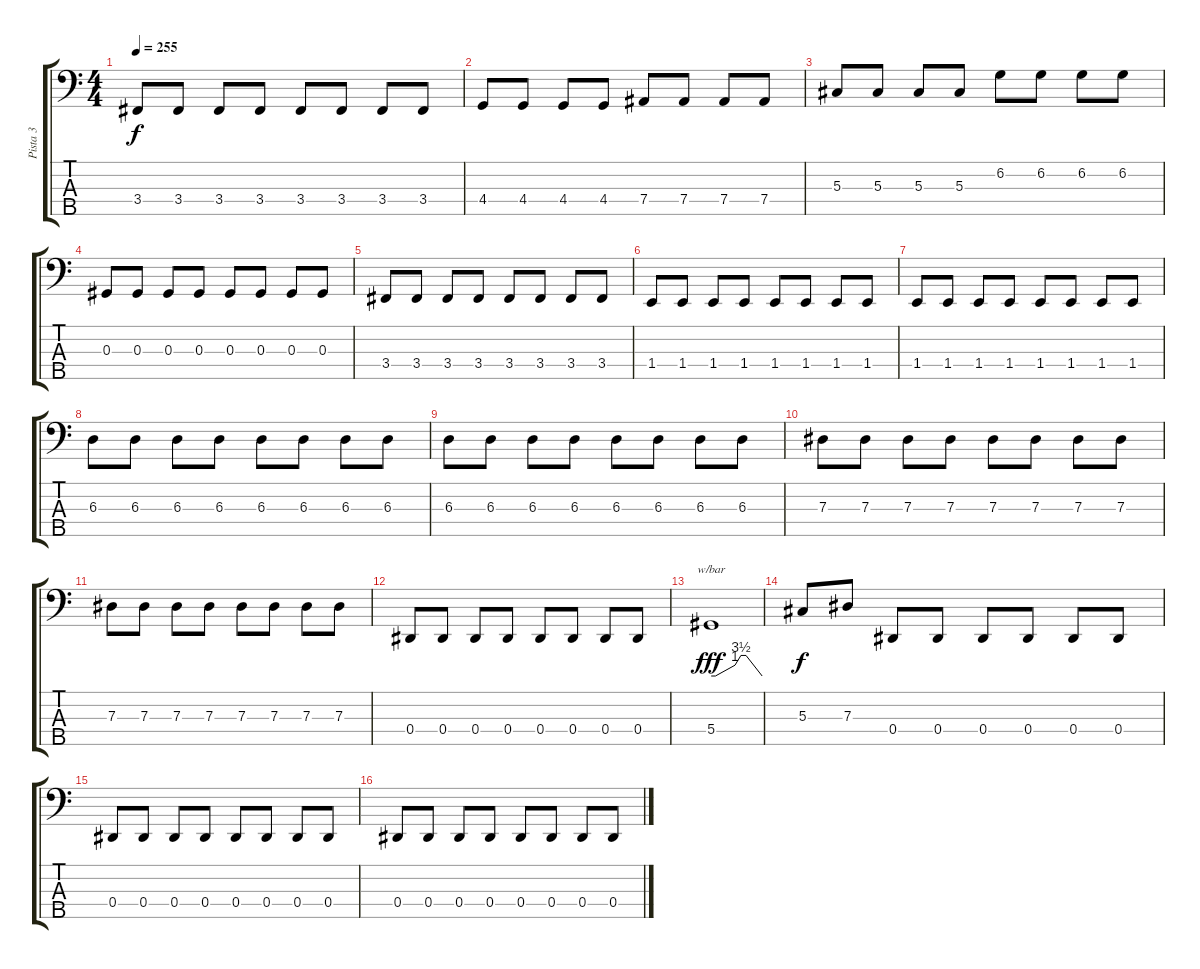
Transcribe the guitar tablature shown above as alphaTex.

\track ("Pista 3" "Pista 3") {instrument electricbassfinger}
\staff {score tabs}
\tuning (Gb2 Db2 Ab1 Eb1 Bb0) {hide}
\ts (4 4)
\tempo 255
\clef f4
\ks c
3.4.8{dy f} 3.4.8 3.4.8 3.4.8 3.4.8 3.4.8 3.4.8 3.4.8 |
4.4.8 4.4.8 4.4.8 4.4.8 7.4.8 7.4.8 7.4.8 7.4.8 |
5.3.8 5.3.8 5.3.8 5.3.8 6.2.8 6.2.8 6.2.8 6.2.8 |
0.3.8 0.3.8 0.3.8 0.3.8 0.3.8 0.3.8 0.3.8 0.3.8 |
3.4.8 3.4.8 3.4.8 3.4.8 3.4.8 3.4.8 3.4.8 3.4.8 |
1.4.8 1.4.8 1.4.8 1.4.8 1.4.8 1.4.8 1.4.8 1.4.8 |
1.4.8 1.4.8 1.4.8 1.4.8 1.4.8 1.4.8 1.4.8 1.4.8 |
6.3.8 6.3.8 6.3.8 6.3.8 6.3.8 6.3.8 6.3.8 6.3.8 |
6.3.8 6.3.8 6.3.8 6.3.8 6.3.8 6.3.8 6.3.8 6.3.8 |
7.3.8 7.3.8 7.3.8 7.3.8 7.3.8 7.3.8 7.3.8 7.3.8 |
7.3.8 7.3.8 7.3.8 7.3.8 7.3.8 7.3.8 7.3.8 7.3.8 |
0.4.8 0.4.8 0.4.8 0.4.8 0.4.8 0.4.8 0.4.8 0.4.8 |
5.4.1{tbe (custom default 0 0 5 0 28 4 35 14 41 14 60 0) dy fff} |
5.3.8{dy f} 7.3.8 0.4.8 0.4.8 0.4.8 0.4.8 0.4.8 0.4.8 |
0.4.8 0.4.8 0.4.8 0.4.8 0.4.8 0.4.8 0.4.8 0.4.8 |
0.4.8 0.4.8 0.4.8 0.4.8 0.4.8 0.4.8 0.4.8 0.4.8
